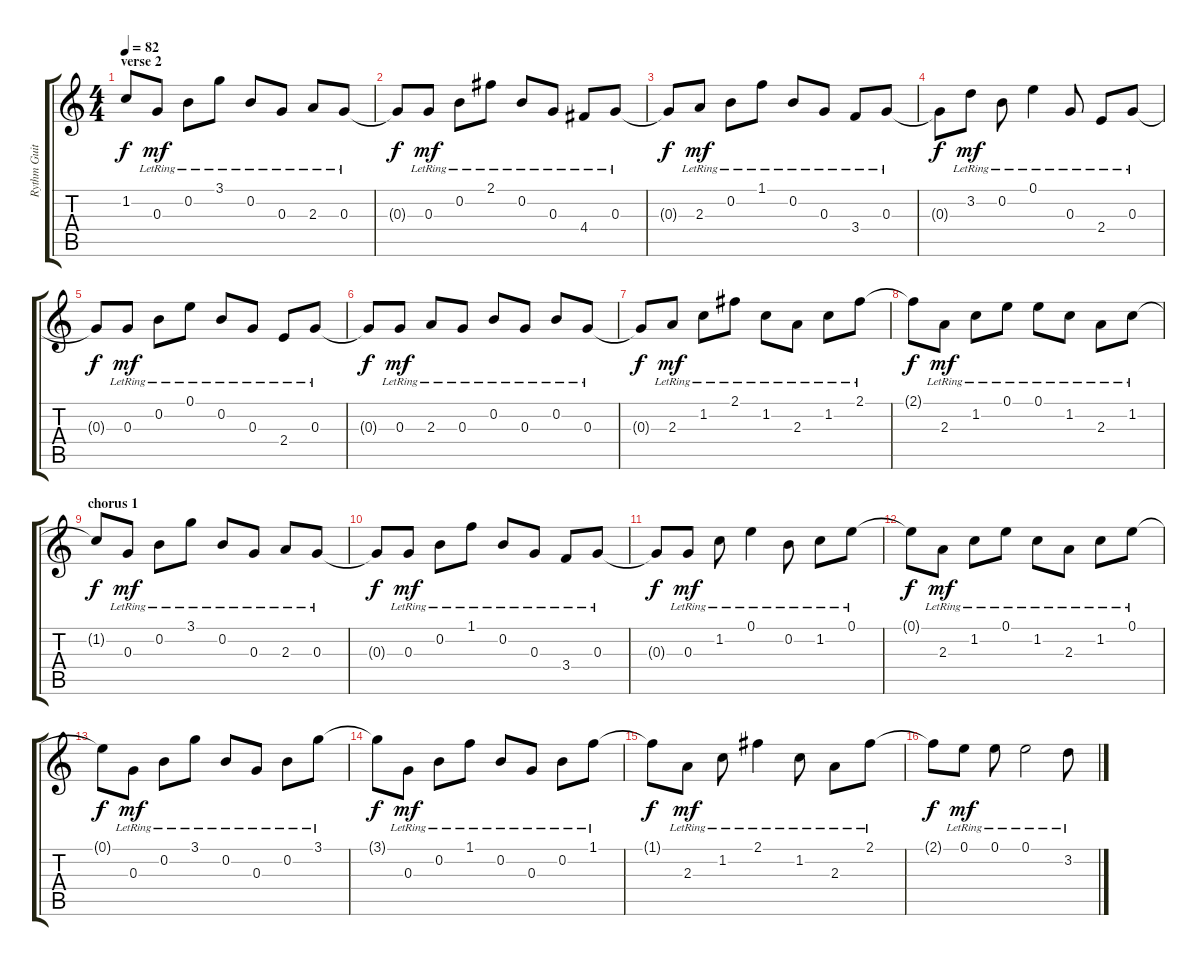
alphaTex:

\track ("Rythm Guitar (Gilmour)" "Rythm Guit") {instrument acousticguitarsteel}
\staff {score tabs}
\tuning (E4 B3 G3 D3 A2 E2) {hide}
\ts (4 4)
\section ("" "verse 2")
\tempo 82
\clef g2
\ks c
1.2{t}.8{dy f} 0.3{lr}.8{dy mf} 0.2{lr}.8 3.1{lr}.8 0.2{lr}.8 0.3{lr}.8 2.3{lr}.8 0.3{lr}.8 |
0.3{t}.8{dy f} 0.3{lr}.8{dy mf} 0.2{lr}.8 2.1{lr}.8 0.2{lr}.8 0.3{lr}.8 4.4{lr}.8 0.3{lr}.8 |
0.3{t}.8{dy f} 2.3{lr}.8{dy mf} 0.2{lr}.8 1.1{lr}.8 0.2{lr}.8 0.3{lr}.8 3.4{lr}.8 0.3{lr}.8 |
0.3{t}.8{dy f} 3.2{lr}.8{dy mf} 0.2{lr}.8 0.1{lr}.4 0.3{lr}.8 2.4{lr}.8 0.3{lr}.8 |
0.3{t}.8{dy f} 0.3{lr}.8{dy mf} 0.2{lr}.8 0.1{lr}.8 0.2{lr}.8 0.3{lr}.8 2.4{lr}.8 0.3{lr}.8 |
0.3{t}.8{dy f} 0.3{lr}.8{dy mf} 2.3{lr}.8 0.3{lr}.8 0.2{lr}.8 0.3{lr}.8 0.2{lr}.8 0.3{lr}.8 |
0.3{t}.8{dy f} 2.3{lr}.8{dy mf} 1.2{lr}.8 2.1{lr}.8 1.2{lr}.8 2.3{lr}.8 1.2{lr}.8 2.1{lr}.8 |
2.1{t}.8{dy f} 2.3{lr}.8{dy mf} 1.2{lr}.8 0.1{lr}.8 0.1{lr}.8 1.2{lr}.8 2.3{lr}.8 1.2{lr}.8 |
\section ("" "chorus 1")
1.2{t}.8{dy f} 0.3{lr}.8{dy mf} 0.2{lr}.8 3.1{lr}.8 0.2{lr}.8 0.3{lr}.8 2.3{lr}.8 0.3{lr}.8 |
0.3{t}.8{dy f} 0.3{lr}.8{dy mf} 0.2{lr}.8 1.1{lr}.8 0.2{lr}.8 0.3{lr}.8 3.4{lr}.8 0.3{lr}.8 |
0.3{t}.8{dy f} 0.3{lr}.8{dy mf} 1.2{lr}.8 0.1{lr}.4 0.2{lr}.8 1.2{lr}.8 0.1{lr}.8 |
0.1{t}.8{dy f} 2.3{lr}.8{dy mf} 1.2{lr}.8 0.1{lr}.8 1.2{lr}.8 2.3{lr}.8 1.2{lr}.8 0.1{lr}.8 |
0.1{t}.8{dy f} 0.3{lr}.8{dy mf} 0.2{lr}.8 3.1{lr}.8 0.2{lr}.8 0.3{lr}.8 0.2{lr}.8 3.1{lr}.8 |
3.1{t}.8{dy f} 0.3{lr}.8{dy mf} 0.2{lr}.8 1.1{lr}.8 0.2{lr}.8 0.3{lr}.8 0.2{lr}.8 1.1{lr}.8 |
1.1{t}.8{dy f} 2.3{lr}.8{dy mf} 1.2{lr}.8 2.1{lr}.4 1.2{lr}.8 2.3{lr}.8 2.1{lr}.8 |
2.1{t}.8{dy f} 0.1{lr}.8{dy mf} 0.1{lr}.8 0.1{lr}.2 3.2{lr}.8
